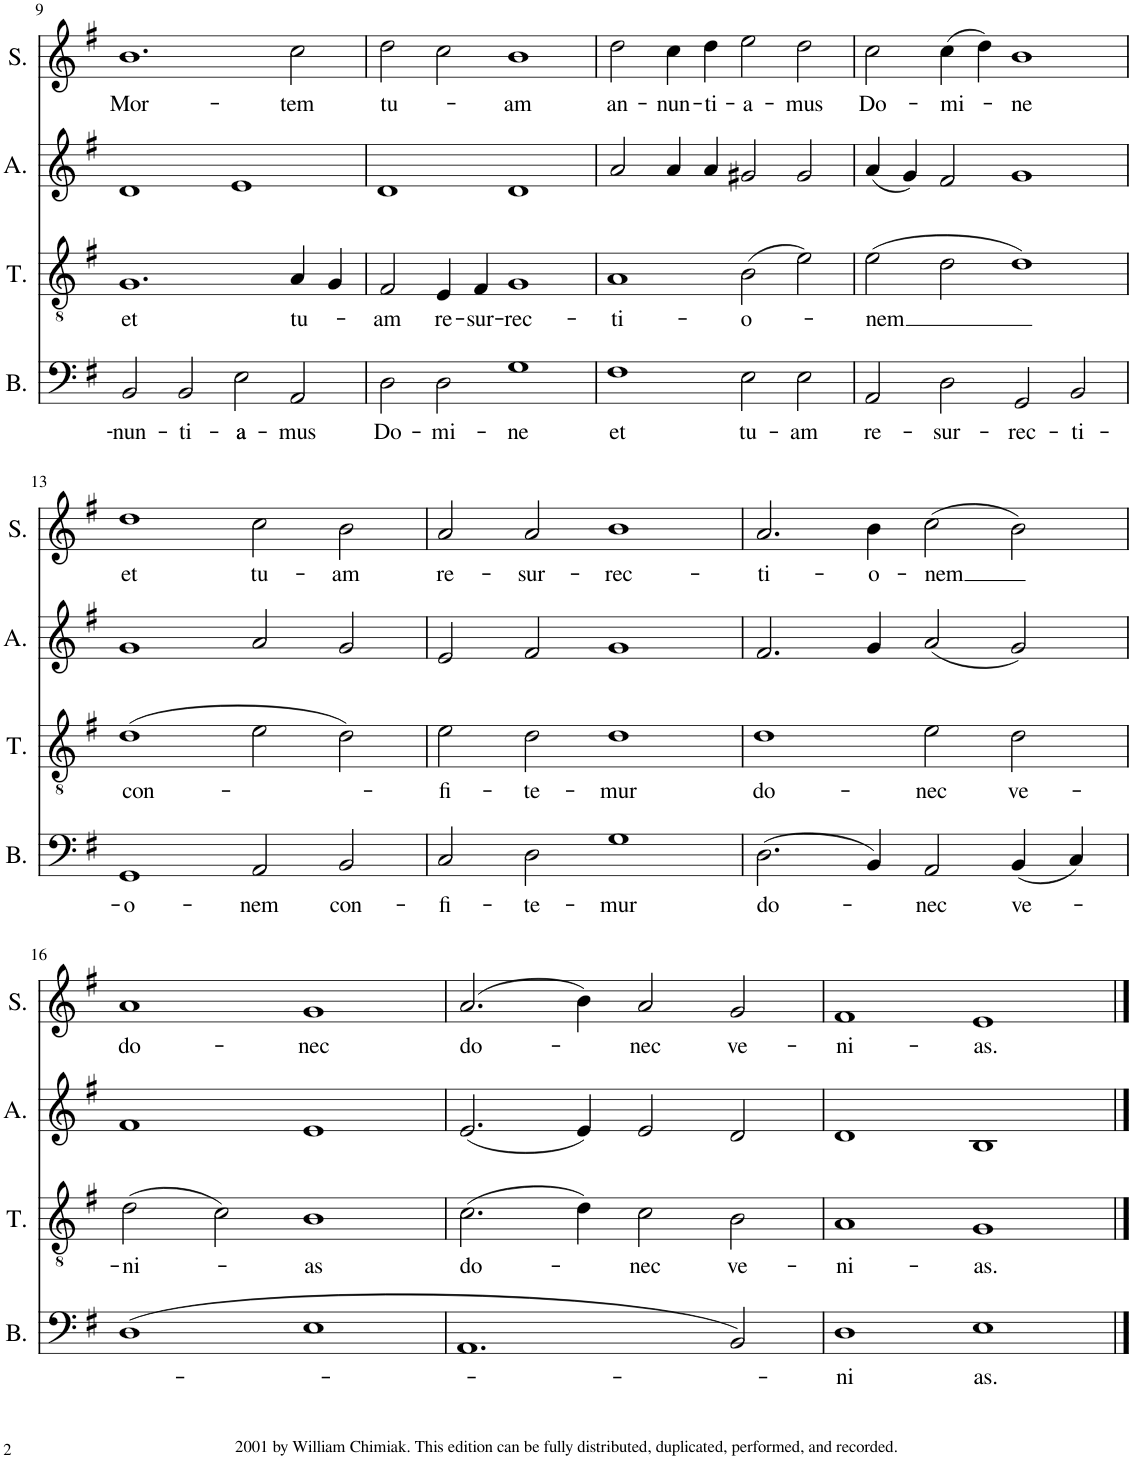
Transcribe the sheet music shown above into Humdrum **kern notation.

**kern	**text	**kern	**text	**kern	**kern	**text
*part4	*part4	*part3	*part3	*part2	*part1	*part1
*staff4	*staff4	*staff3	*staff3	*staff2	*staff1	*staff1
*I"Bass	*	*I"Tenor	*	*I"Alto	*I"Soprano	*
*I'B.	*	*I'T.	*	*I'A.	*I'S.	*
!!LO:PB:g=z
*clefF4	*	*clefGv2	*	*clefG2	*clefG2	*
*k[f#]	*	*k[f#]	*	*k[f#]	*k[f#]	*
*M4/2	*	*M4/2	*	*M4/2	*M4/2	*
=9	=9	=9	=9	=9	=9	=9
!	!LO:LY:b	!	!LO:LY:b	!	!	!LO:LY:b
2BB/	-nun-	1.G	et	1d	1.b	Mor-
!	!LO:LY:b	!	!	!	!	!
2BB/	-ti-	.	.	.	.	.
!	!LO:LY:b	!	!	!	!	!
2E\	a	.	.	1e	.	.
!	!LO:LY:b	!	!LO:LY:b	!	!	!LO:LY:b
2AA/	-mus	4A/	tu-	.	2cc\	-tem
.	.	4G/	.	.	.	.
=10	=10	=10	=10	=10	=10	=10
!	!LO:LY:b	!	!LO:LY:b	!	!	!LO:LY:b
2D\	Do-	2F#/	-am	1d	2dd\	tu-
!	!LO:LY:b	!	!LO:LY:b	!	!	!
2D\	-mi-	4E/	re-	.	2cc\	.
!	!	!	!LO:LY:b	!	!	!
.	.	4F#/	-sur-	.	.	.
!	!LO:LY:b	!	!LO:LY:b	!	!	!LO:LY:b
1G	-ne	1G	-rec-	1d	1b	-am
=11	=11	=11	=11	=11	=11	=11
!	!LO:LY:b	!	!LO:LY:b	!	!	!LO:LY:b
1F#	et	1A	-ti-	2a/	2dd\	an-
!	!	!	!	!	!	!LO:LY:b
.	.	.	.	4a/	4cc\	-nun-
!	!	!	!	!	!	!LO:LY:b
.	.	.	.	4a/	4dd\	-ti-
!	!LO:LY:b	!	!LO:LY:b	!	!	!LO:LY:b
2E\	tu-	(2B\	-o-	2g#X/	2ee\	-a-
!	!LO:LY:b	!	!	!	!	!LO:LY:b
2E\	-am	2e\)	.	2g#/	2dd\	-mus
=12	=12	=12	=12	=12	=12	=12
!	!LO:LY:b	!	!LO:LY:b	!	!	!LO:LY:b
2AA/	re-	(2e\	-nem	(4a/	2cc\	Do-
.	.	.	.	4g/)	.	.
!	!LO:LY:b	!	!	!	!	!LO:LY:b
2D\	-sur-	2d\	.	2f#/	(4cc\	-mi-
.	.	.	.	.	4dd\)	.
!	!LO:LY:b	!	!	!	!	!LO:LY:b
2GG/	-rec-	1d)	.	1g	1b	-ne
!	!LO:LY:b	!	!	!	!	!
2BB/	-ti-	.	.	.	.	.
!!LO:LB:g=z
=13	=13	=13	=13	=13	=13	=13
!	!LO:LY:b	!	!LO:LY:b	!	!	!LO:LY:b
1GG	-o-	(1d	con-	1g	1dd	et
!	!LO:LY:b	!	!	!	!	!LO:LY:b
2AA/	-nem	2e\	.	2a/	2cc\	tu-
!	!LO:LY:b	!	!	!	!	!LO:LY:b
2BB/	con-	2d\)	.	2g/	2b\	-am
=14	=14	=14	=14	=14	=14	=14
!	!LO:LY:b	!	!LO:LY:b	!	!	!LO:LY:b
2C/	-fi-	2e\	-fi-	2e/	2a/	re-
!	!LO:LY:b	!	!LO:LY:b	!	!	!LO:LY:b
2D\	-te-	2d\	-te-	2f#/	2a/	-sur-
!	!LO:LY:b	!	!LO:LY:b	!	!	!LO:LY:b
1G	-mur	1d	-mur	1g	1b	-rec-
=15	=15	=15	=15	=15	=15	=15
!	!LO:LY:b	!	!LO:LY:b	!	!	!LO:LY:b
(2.D\	do-	1d	do-	2.f#/	2.a/	-ti-
!	!	!	!	!	!	!LO:LY:b
4BB/)	.	.	.	4g/	4b\	-o-
!	!LO:LY:b	!	!LO:LY:b	!	!	!LO:LY:b
2AA/	-nec	2e\	-nec	(2a/	(2cc\	-nem
!	!LO:LY:b	!	!LO:LY:b	!	!	!
(4BB/	ve-	2d\	ve-	2g/)	2b\)	.
4C/)	.	.	.	.	.	.
!!LO:LB:g=z
=16	=16	=16	=16	=16	=16	=16
!	!	!	!LO:LY:b	!	!	!LO:LY:b
(1D	.	(2d\	-ni-	1f#	1a	do-
.	.	2c\)	.	.	.	.
!	!	!	!LO:LY:b	!	!	!LO:LY:b
1E	.	1B	-as	1e	1g	-nec
=17	=17	=17	=17	=17	=17	=17
!	!	!	!LO:LY:b	!	!	!LO:LY:b
1.AA	.	(2.c\	do-	(2.e/	(2.a/	do-
.	.	4d\)	.	4e/)	4b\)	.
!	!	!	!LO:LY:b	!	!	!LO:LY:b
.	.	2c\	-nec	2e/	2a/	nec
!	!	!	!LO:LY:b	!	!	!LO:LY:b
2BB/)	.	2B\	ve-	2d/	2g/	ve-
=18	=18	=18	=18	=18	=18	=18
!	!LO:LY:b	!	!LO:LY:b	!	!	!LO:LY:b
1D	-ni	1A	-ni-	1d	1f#	-ni-
!	!LO:LY:b	!	!LO:LY:b	!	!	!LO:LY:b
1E	as.	1G	-as.	1B	1e	-as.
==	==	==	==	==	==	==
*-	*-	*-	*-	*-	*-	*-
